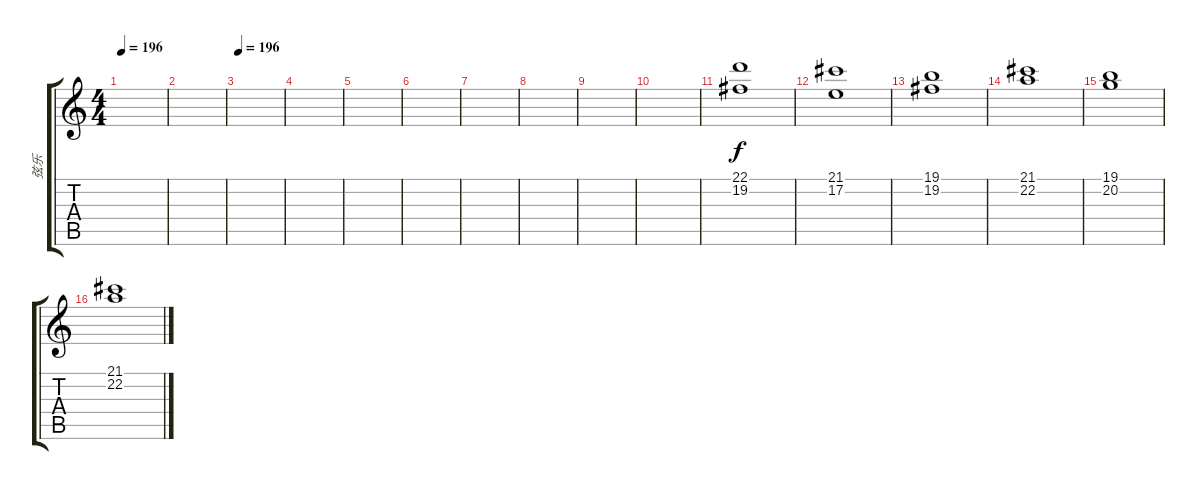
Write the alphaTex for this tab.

\track ("弦乐" "弦乐") {instrument stringensemble2}
\staff {score tabs}
\tuning (E4 B3 G3 D3 A2 D2) {hide}
\ts (4 4)
\tempo 196
\clef g2
\ks c
|
|
\tempo 196
|
|
|
|
|
|
|
|
(22.1 19.2).1 |
(21.1 17.2).1 |
(19.1 19.2).1 |
(21.1 22.2).1 |
(19.1 20.2).1 |
(21.1 22.2).1
